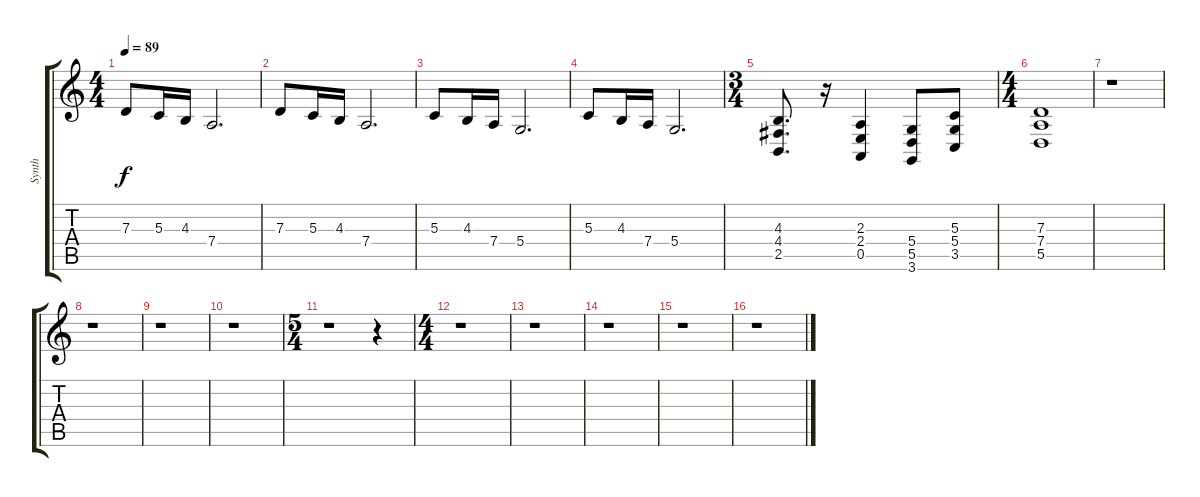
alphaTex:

\track ("Synth" "Synth") {instrument stringensemble2}
\staff {score tabs}
\tuning (E4 B3 G3 D3 A2 E2) {hide}
\ts (4 4)
\tempo 89
\clef g2
\ks c
7.3.8{dy f} 5.3.16 4.3.16 7.4.2{d} |
7.3.8 5.3.16 4.3.16 7.4.2{d} |
5.3.8 4.3.16 7.4.16 5.4.2{d} |
5.3.8 4.3.16 7.4.16 5.4.2{d} |
\ts (3 4)
(4.3 4.4 2.5).8{d} r.16 (2.3 2.4 0.5).4 (5.4 5.5 3.6).8 (5.3 5.4 3.5).8 |
\ts (4 4)
(7.3 7.4 5.5).1 |
r.1 |
r.1 |
r.1 |
r.1 |
\ts (5 4)
r.1 r.4 |
\ts (4 4)
r.1 |
r.1 |
r.1 |
r.1 |
r.1
